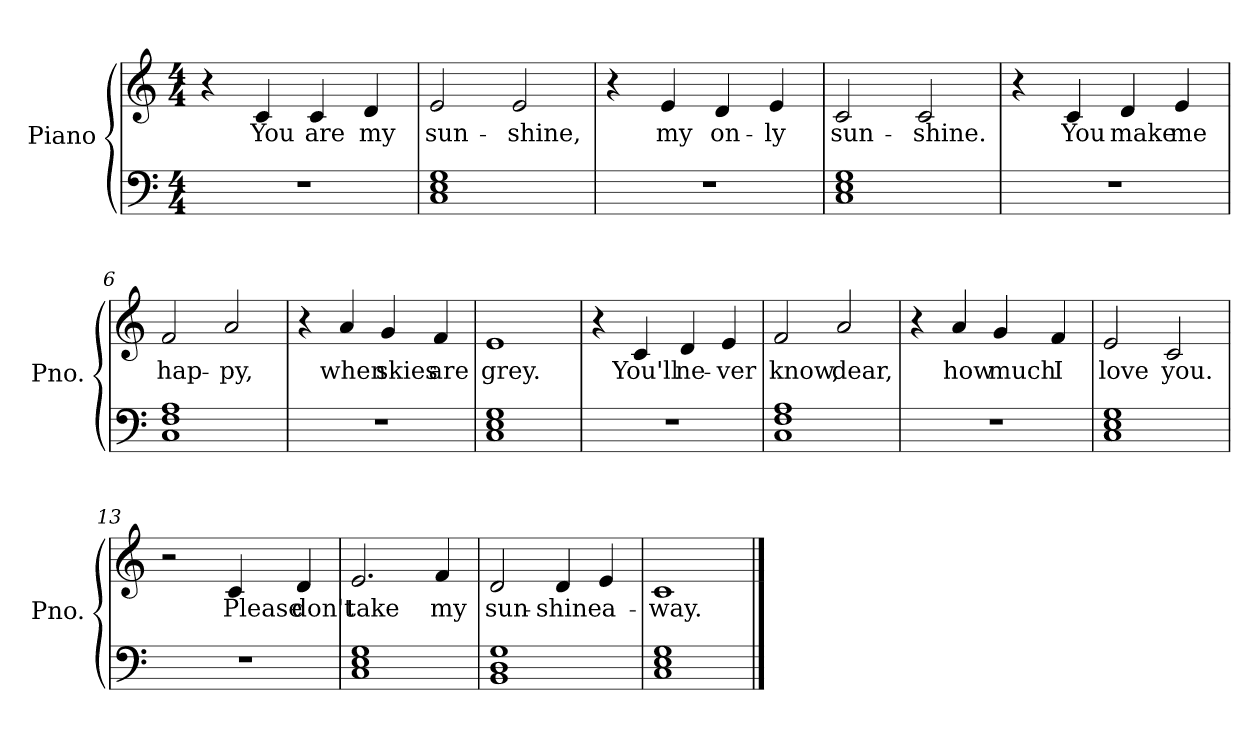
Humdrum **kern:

**kern	**kern	**text
*part1	*part1	*part1
*staff2	*staff1	*staff1
*I"Piano	*	*
*I'Pno.	*	*
*clefF4	*clefG2	*
*k[]	*k[]	*
*M4/4	*M4/4	*
=1	=1	=1
1r	4r	.
!	!	!LO:LY:b
.	4c/	You
!	!	!LO:LY:b
.	4c/	are
!	!	!LO:LY:b
.	4d/	my
=2	=2	=2
!	!	!LO:LY:b
1C 1E 1G	2e/	sun-
!	!	!LO:LY:b
.	2e/	-shine,
=3	=3	=3
1r	4r	.
!	!	!LO:LY:b
.	4e/	my
!	!	!LO:LY:b
.	4d/	on-
!	!	!LO:LY:b
.	4e/	-ly
=4	=4	=4
!	!	!LO:LY:b
1C 1E 1G	2c/	sun-
!	!	!LO:LY:b
.	2c/	-shine.
=5	=5	=5
1r	4r	.
!	!	!LO:LY:b
.	4c/	You
!	!	!LO:LY:b
.	4d/	make
!	!	!LO:LY:b
.	4e/	me
!!LO:LB:g=z
=6	=6	=6
!	!	!LO:LY:b
1C 1F 1A	2f/	hap-
!	!	!LO:LY:b
.	2a/	-py,
=7	=7	=7
1r	4r	.
!	!	!LO:LY:b
.	4a/	when
!	!	!LO:LY:b
.	4g/	skies
!	!	!LO:LY:b
.	4f/	are
=8	=8	=8
!	!	!LO:LY:b
1C 1E 1G	1e	grey.
=9	=9	=9
1r	4r	.
!	!	!LO:LY:b
.	4c/	You'll
!	!	!LO:LY:b
.	4d/	ne-
!	!	!LO:LY:b
.	4e/	-ver
=10	=10	=10
!	!	!LO:LY:b
1C 1F 1A	2f/	know,
!	!	!LO:LY:b
.	2a/	dear,
!!LO:LB:g=z
=11	=11	=11
1r	4r	.
!	!	!LO:LY:b
.	4a/	how
!	!	!LO:LY:b
.	4g/	much
!	!	!LO:LY:b
.	4f/	I
=12	=12	=12
!	!	!LO:LY:b
1C 1E 1G	2e/	love
!	!	!LO:LY:b
.	2c/	you.
=13	=13	=13
1r	2r	.
!	!	!LO:LY:b
.	4c/	Please
!	!	!LO:LY:b
.	4d/	don't
=14	=14	=14
!	!	!LO:LY:b
1C 1E 1G	2.e/	take
!	!	!LO:LY:b
.	4f/	my
=15	=15	=15
!	!	!LO:LY:b
1BB 1D 1G	2d/	sun-
!	!	!LO:LY:b
.	4d/	-shine
!	!	!LO:LY:b
.	4e/	a-
=16	=16	=16
!	!	!LO:LY:b
1C 1E 1G	1c	-way.
==	==	==
*-	*-	*-
